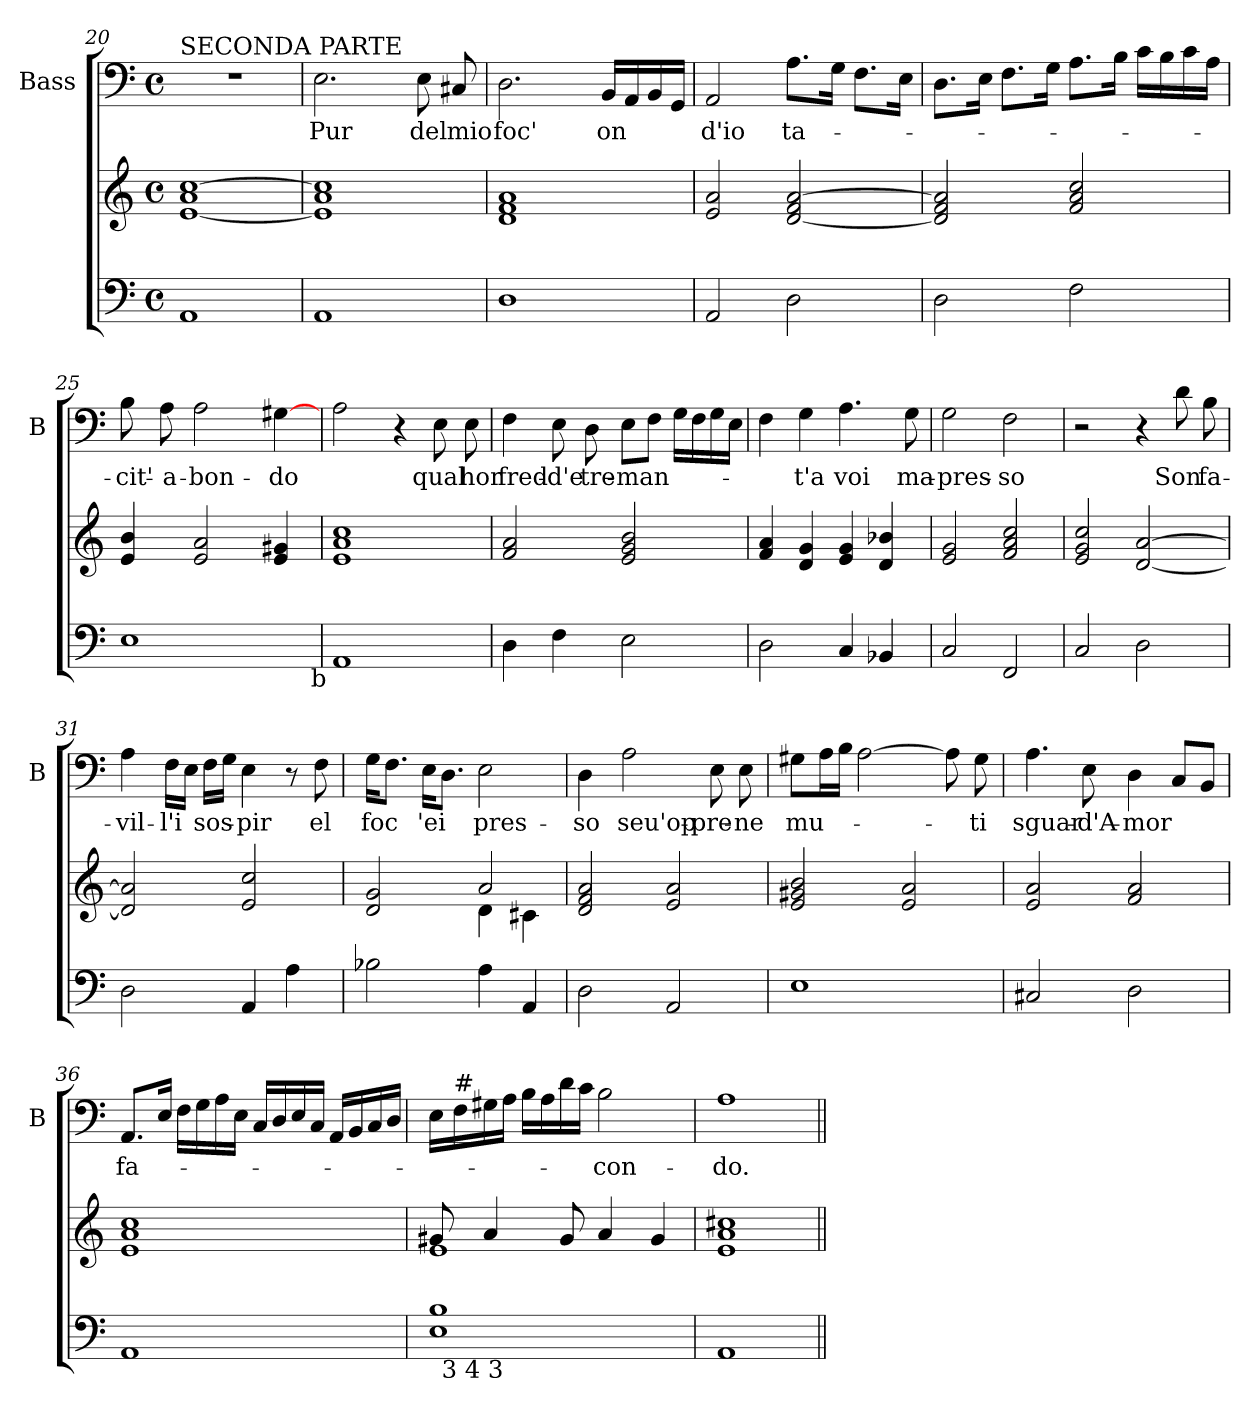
**kern	**kern	**kern	**text
*part2	*part2	*part1	*part1
*staff3	*staff2	*staff1	*staff1
*	*	*I"Bass	*
*	*	*I'B	*
!!LO:PB:g=z
*clefF4	*clefG2	*clefF4	*
*k[]	*k[]	*k[]	*
*C:	*C:	*C:	*
*M4/4	*M4/4	*M4/4	*
*met(c)	*met(c)	*met(c)	*
=20	=20	=20	=20
!	!	!LO:TX:a:t=SECONDA PARTE	!
1AA	[1e 1a [1cc	1r	.
=21	=21	=21	=21
1AA	1e] 1a 1cc]	2.E\	Pur
.	.	8E\	del
.	.	8C#X/	mio
=22	=22	=22	=22
1D	1d 1f 1a	2.D\	foc'
.	.	16BB/LL	on
.	.	16AA/	.
.	.	16BB/	.
.	.	16GG/JJ	.
=23	=23	=23	=23
2AA/	2e/ 2a/	2AA/	d'io
2D\	[2d/ 2f/ [2a/	8.A\L	ta-
.	.	16G\Jk	.
.	.	8.F\L	.
.	.	16E\Jk	.
=24	=24	=24	=24
2D\	2d/] 2f/ 2a/]	8.D\L	.
.	.	16E\Jk	.
.	.	8.F\L	.
.	.	16G\Jk	.
2F\	2f/ 2a/ 2cc/	8.A\L	.
.	.	16B\Jk	.
.	.	16c\LL	.
.	.	16B\	.
.	.	16c\	.
.	.	16A\JJ	.
!!LO:LB:g=z
=25	=25	=25	=25
*^	*	*	*
1E	2ryy	4e/ 4b/	8B\	-cit'-
.	.	.	8A\	-a-
.	.	2e/ 2a/	2A\	-bon-
.	4...ryy	.	.	.
.	.	4e/ 4g#X/	[4G#X\	-do
!	!LO:TX:b:t=b	!	!	!
.	32ryy	.	.	.
*v	*v	*	*	*
=26	=26	=26	=26
1AA	1e 1a 1cc	2A\	.
.	.	4r	.
.	.	8E\	qual
.	.	8E\	hor
=27	=27	=27	=27
4D\	2f/ 2a/	4F\	fred-
4F\	.	8E\	-d'e
.	.	8D\	tre-
2E\	2e/ 2g/ 2b/	8E\L	-man-
.	.	8F\J	.
.	.	16G\LL	.
.	.	16F\	.
.	.	16G\	.
.	.	16E\JJ	.
=28	=28	=28	=28
2D\	4f/ 4a/	4F\	.
.	4d/ 4g/	4G\	-t'a
4C/	4e/ 4g/	4.A\	voi
4BB-X/	4d/ 4b-X/	.	.
.	.	8G\	ma-
=29	=29	=29	=29
2C/	2e/ 2g/	2G\	-pres-
2FF/	2f/ 2a/ 2cc/	2F\	-so
!!LO:LB:g=z
=30	=30	=30	=30
2C/	2e/ 2g/ 2cc/	2r	.
2D\	[2d/ [2a/	4r	.
.	.	8d\	Son
.	.	8B\	fa-
=31	=31	=31	=31
2D\	2d/] 2a/]	4A\	-vil-
.	.	16F\LL	-l'i
.	.	16E\JJ	.
.	.	16F\LL	sos-
.	.	16G\JJ	.
4AA/	2e/ 2cc/	4E\	-pir
4A\	.	8r	.
.	.	8F\	el
=32	=32	=32	=32
*	*^	*	*
2B-X\	2d/ 2g/	2ryy	16G\KL	foc
.	.	.	8.F\J	.
.	.	.	16E\KL	'ei
.	.	.	8.D\J	.
4A\	4d\	2a/	2E\	pres-
4AA/	4c#X\	.	.	.
*	*v	*v	*	*
=33	=33	=33	=33
2D\	2d/ 2f/ 2a/	4D\	-so
.	.	2A\	seu'op-
2AA/	2e/ 2a/	.	.
.	.	8E\	-pre-
.	.	8E\	-ne
=34	=34	=34	=34
1E	2e/ 2g#X/ 2b/	8G#X\L	mu-
.	.	16A\L	.
.	.	16B\JJ	.
.	.	[2A\	.
.	2e/ 2a/	.	.
.	.	8A\]	.
.	.	8G#\	-ti
!!LO:LB:g=z
=35	=35	=35	=35
2C#X/	2e/ 2a/	4.A\	sguar-
.	.	8E\	-d'A-
2D\	2f/ 2a/	4D\	-mor
.	.	8C/L	.
.	.	8BB/J	.
=36	=36	=36	=36
1AA	1e 1a 1cc	8.AA/L	fa-
.	.	16E/Jk	.
.	.	16F\LL	.
.	.	16G\	.
.	.	16A\	.
.	.	16E\JJ	.
.	.	16C/LL	.
.	.	16D/	.
.	.	16E/	.
.	.	16C/JJ	.
.	.	16AA/LL	.
.	.	16BB/	.
.	.	16C/	.
.	.	16D/JJ	.
=37	=37	=37	=37
*^	*^	*	*
1E 1B	32ryy	8g#X/	1e	16E\LL	.
!	!LO:TX:b:t=3 4 3	!	!	!	!
.	2ryy	.	.	.	.
!	!	!	!	!LO:TX:a:t=#	!
.	.	.	.	16F\	.
.	.	4a/	.	16G#X\	.
.	.	.	.	16A\JJ	.
.	.	.	.	16B\LL	.
.	.	.	.	16A\	.
.	.	8g#/	.	16d\	.
.	.	.	.	16c\JJ	.
.	.	4a/	.	2B\	-con-
.	4...ryy	.	.	.	.
.	.	4g#/	.	.	.
*v	*v	*	*	*	*
*	*v	*v	*	*
=38	=38	=38	=38
1AA	1e 1a 1cc#X	1A	-do.
=||	=||	=||	=||
*-	*-	*-	*-
